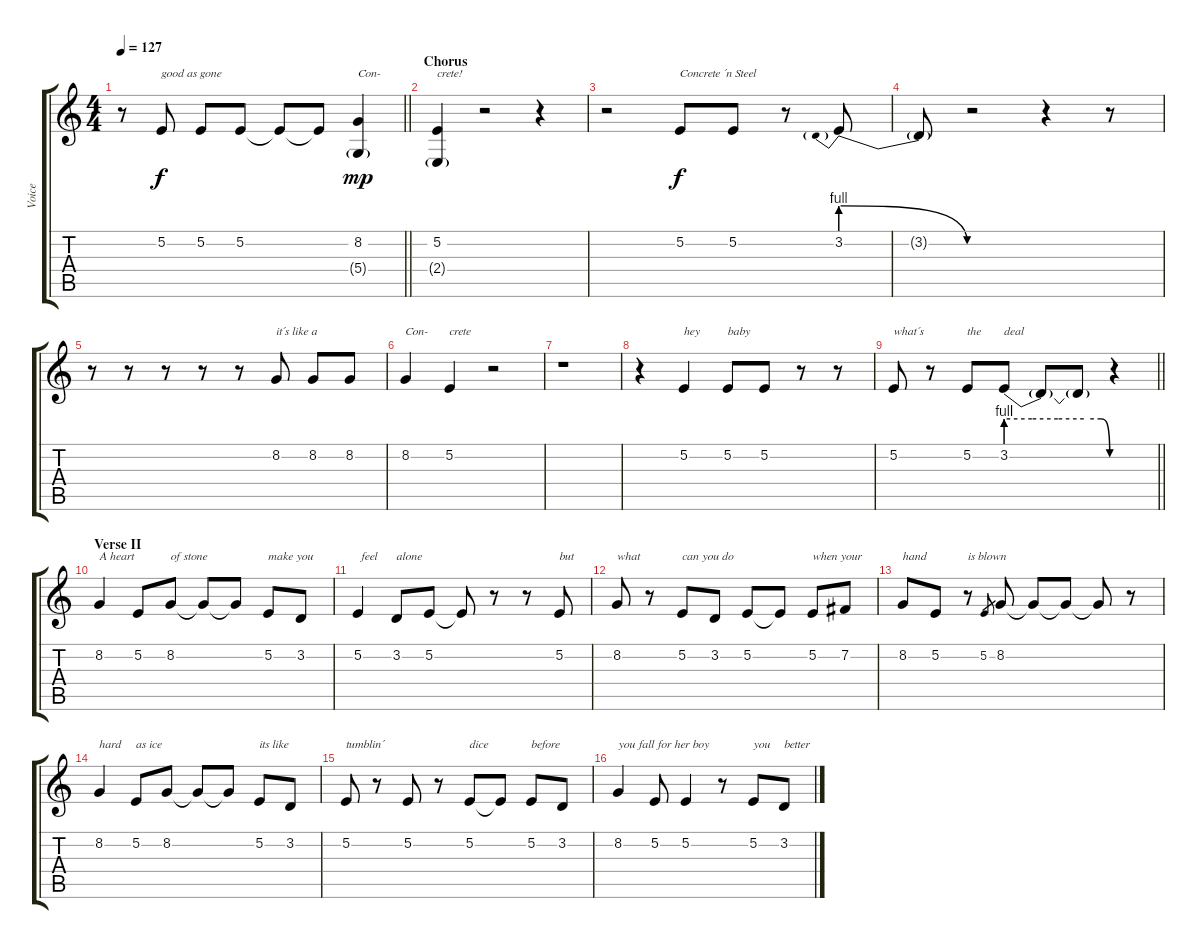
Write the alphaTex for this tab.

\track ("Voice" "Voice") {instrument baritonesax}
\staff {score tabs}
\tuning (E4 B3 G3 D3 A2 E2) {hide}
\ts (4 4)
\tempo 127
\clef g2
\barLineRight lightlight
\ks c
r.8{dy f} 5.2.8{txt "good as gone"} 5.2.8 5.2.8 5.2{t}.8 5.2{t}.8 (8.2 5.4{g}).4{txt "Con-" dy mp} |
\section ("" "Chorus")
(5.2 2.4{g}).4{txt "crete!"} r.2 r.4 |
r.2 5.2.8{txt "Concrete ´n Steel" dy f} 5.2.8 r.8 3.2{be (prebendrelease 0 4 60 0)}.8 |
3.2{t}.8 r.2 r.4 r.8 |
r.8 r.8 r.8 r.8 r.8 8.2.8{txt "it´s like a "} 8.2.8 8.2.8 |
8.2.4{txt "Con-"} 5.2.4{txt "crete"} r.2 |
r.1 |
r.4 5.2.4{txt "hey"} 5.2.8{txt "baby"} 5.2.8 r.8 r.8 |
\barLineRight lightlight
5.2.8{txt "what´s"} r.8 5.2.8{txt "the"} 3.2{be (custom 0 4 15 4 30 4 45 4 55 4 60 0)}.8{txt "deal"} 3.2{t}.8 3.2{t}.8 r.4 |
\section ("" "Verse II")
8.2.4{txt "A heart"} 5.2.8 8.2.8{txt "of stone"} 8.2{t}.8 8.2{t}.8 5.2.8{txt "make you"} 3.2.8 |
5.2.4{txt " feel"} 3.2.8{txt "alone"} 5.2.8 5.2{t}.8 r.8 r.8 5.2.8{txt "but"} |
8.2.8{txt "what"} r.8 5.2.8{txt "can you do"} 3.2.8 5.2.8 5.2{t}.8 5.2.8{txt "when your"} 7.2.8 |
8.2.8{txt "hand"} 5.2.8 r.8{txt "is blown"} 5.2.8{gr} 8.2.8 8.2{t}.8 8.2{t}.8 8.2{t}.8 r.8 |
8.2.4{txt "hard"} 5.2.8{txt "as ice"} 8.2.8 8.2{t}.8 8.2{t}.8 5.2.8{txt "its like"} 3.2.8 |
5.2.8{txt "tumblin´"} r.8 5.2.8 r.8 5.2.8{txt "dice"} 5.2{t}.8 5.2.8{txt "before"} 3.2.8 |
8.2.4{txt "you fall for her boy"} 5.2.8 5.2.4 r.8 5.2.8{txt "you"} 3.2.8{txt "better"}
